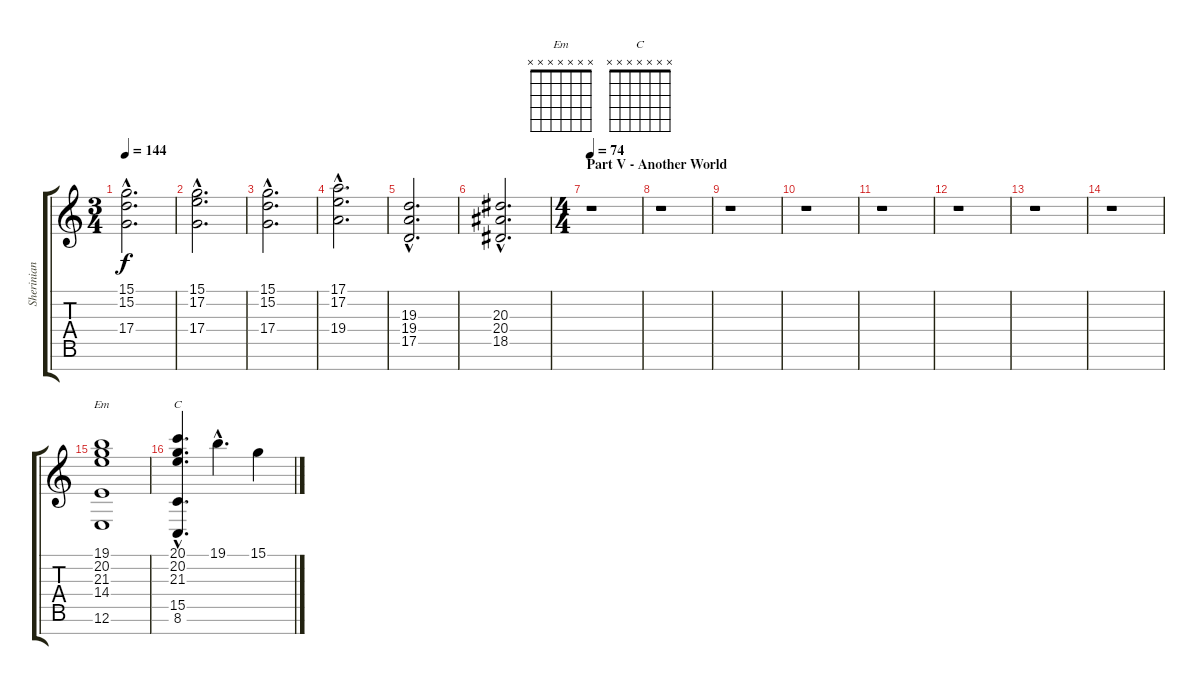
\track ("Sherinian Keyboard & Organs" "Sherinian ") {instrument fx3crystal}
\staff {score tabs}
\tuning (E4 B3 G3 D3 A2 E2 B1) {hide}
\chord ("Em" x x x x x x x) {firstfret 0}
\chord ("C" x x x x x x x) {firstfret 0}
\ts (3 4)
\tempo 144
\clef g2
\ks c
(15.1{hac} 15.2{hac} 17.4{hac}).2{d dy f instrument percussiveorgan} |
(15.1{hac} 17.2{hac} 17.4{hac}).2{d} |
(15.1{hac} 15.2{hac} 17.4{hac}).2{d} |
(17.1{hac} 17.2{hac} 19.4{hac}).2{d} |
(19.3{hac} 19.4{hac} 17.5{hac}).2{d} |
(20.3{hac} 20.4{hac} 18.5{hac}).2{d} |
\ts (4 4)
\section ("" "Part V - Another World")
\tempo 74
r.1{volume 13 instrument percussiveorgan} |
r.1 |
r.1 |
r.1 |
r.1 |
r.1 |
r.1 |
r.1 |
(19.1 20.2 21.3 14.4 12.6).1{ch "Em"} |
(20.1{hac} 20.2{hac} 21.3{hac} 15.5{hac} 8.6{hac}).4{d ch "C"} 19.1{hac}.4{d} 15.1.4
